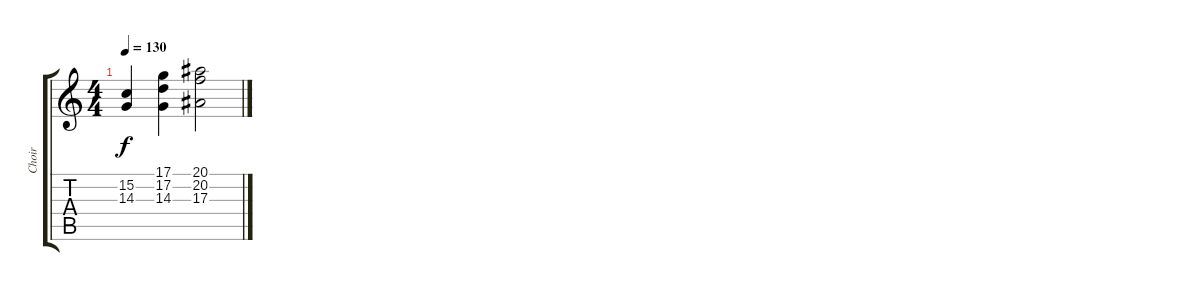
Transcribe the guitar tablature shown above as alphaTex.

\track ("Choir" "Choir") {instrument voiceoohs}
\staff {score tabs}
\tuning (D4 A3 F3 C3 G2 C2) {hide}
\ts (4 4)
\tempo 130
\clef g2
\ks c
(15.2{t} 14.3{t}).4{dy f} (17.1 17.2 14.3).4 (20.1 20.2 17.3).2
